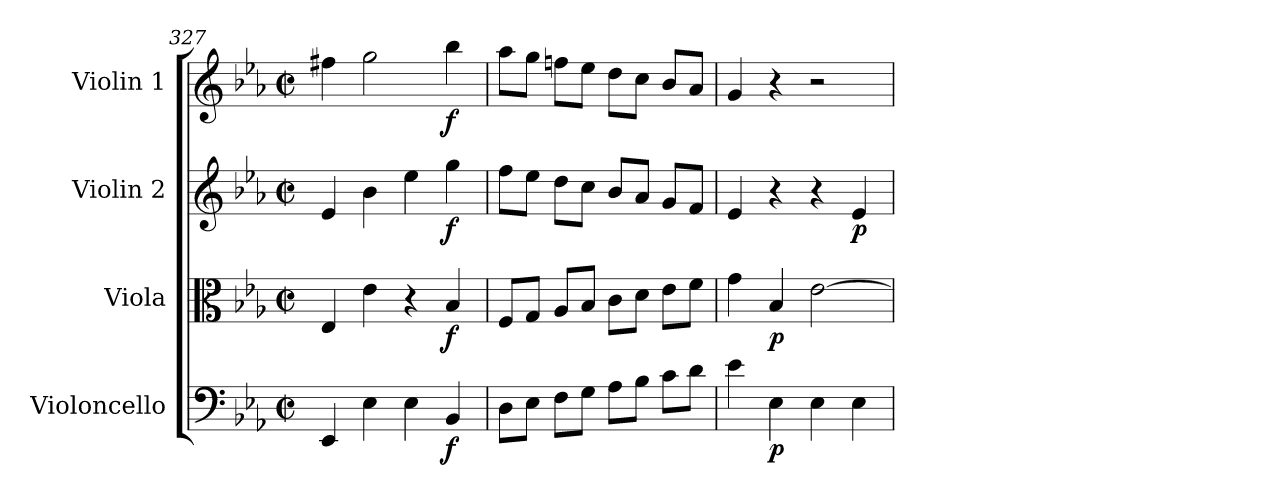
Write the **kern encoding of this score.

**kern	**dynam	**kern	**dynam	**kern	**dynam	**kern	**dynam
*part4	*part4	*part3	*part3	*part2	*part2	*part1	*part1
*staff4	*staff4	*staff3	*staff3	*staff2	*staff2	*staff1	*staff1
*I"Violoncello	*	*I"Viola	*	*I"Violin 2	*	*I"Violin 1	*
*I'Vc	*	*I'Vla	*	*I'Vln	*	*I'Vln	*
*clefF4	*	*clefC3	*	*clefG2	*	*clefG2	*
*k[b-e-a-]	*	*k[b-e-a-]	*	*k[b-e-a-]	*	*k[b-e-a-]	*
*M2/2	*	*M2/2	*	*M2/2	*	*M2/2	*
*met(c|)	*	*met(c|)	*	*met(c|)	*	*met(c|)	*
=327	=327	=327	=327	=327	=327	=327	=327
4EE-/	.	4E-/	.	4e-/	.	4ff#X\	.
4E-\	.	4e-\	.	4b-\	.	2gg\	.
4E-\	.	4r	.	4ee-\	.	.	.
!	!LO:DY:b	!	!LO:DY:b	!	!LO:DY:b	!	!LO:DY:b
4BB-/	f	4B-/	f	4gg\	f	4bb-\	f
=328	=328	=328	=328	=328	=328	=328	=328
8D\L	.	8F/L	.	8ff\L	.	8aa-\L	.
8E-\J	.	8G/J	.	8ee-\J	.	8gg\J	.
8F\L	.	8A-/L	.	8dd\L	.	8ffn\L	.
8G\J	.	8B-/J	.	8cc\J	.	8ee-\J	.
8A-\L	.	8c\L	.	8b-/L	.	8dd\L	.
8B-\J	.	8d\J	.	8a-/J	.	8cc\J	.
8c\L	.	8e-\L	.	8g/L	.	8b-/L	.
8d\J	.	8f\J	.	8f/J	.	8a-/J	.
=329	=329	=329	=329	=329	=329	=329	=329
4e-\	.	4g\	.	4e-/	.	4g/	.
!	!LO:DY:b	!	!LO:DY:b	!	!	!	!
4E-\	p	4B-/	p	4r	.	4r	.
4E-\	.	[2e-\	.	4r	.	2r	.
!	!	!	!	!	!LO:DY:b	!	!
4E-\	.	.	.	4e-/	p	.	.
=	=	=	=	=	=	=	=
*-	*-	*-	*-	*-	*-	*-	*-
